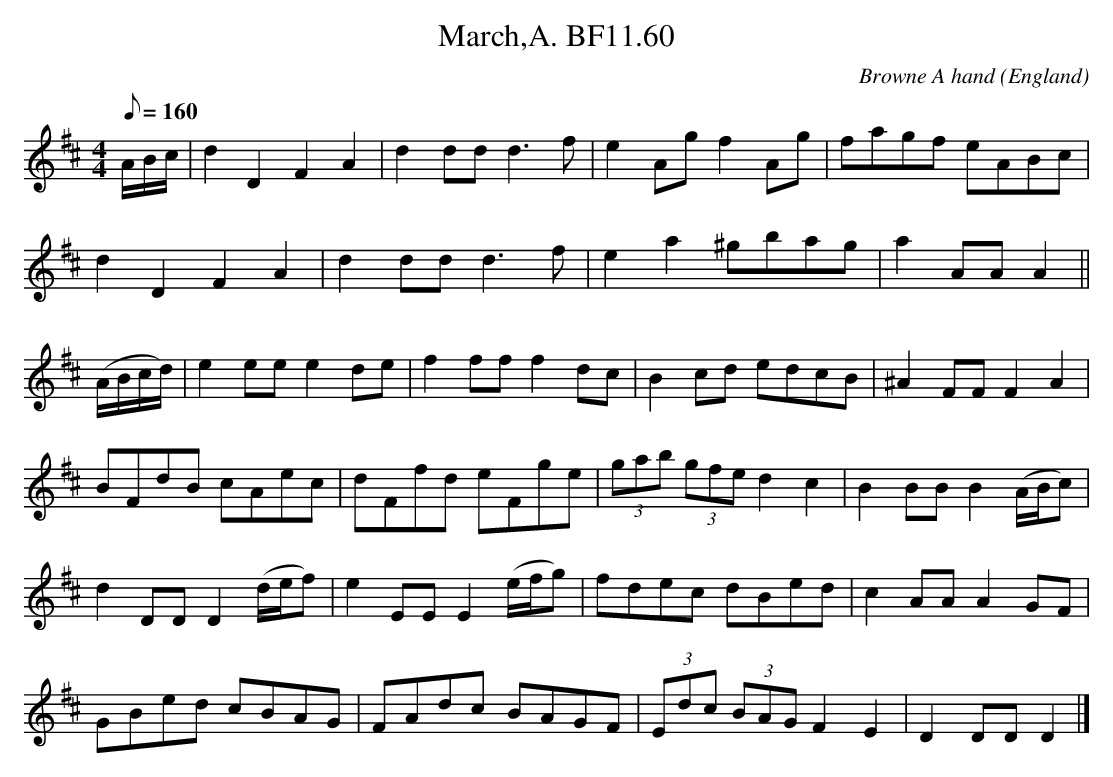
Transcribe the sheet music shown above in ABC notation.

X:1
T:March,A. BF11.60
M:4/4
Q:160
C:Browne A hand
O:England
K:D
A/B/c/|d2D2F2A2|d2ddd3f|e2Agf2Ag|fagf eABc|!
d2D2F2A2|d2ddd3f|e2a2^gbag|a2AAA2||!
(A/B/c/d/)|e2eee2de|f2fff2dc|B2cd edcB|^A2FFF2A2|!
BFdB cAec|dFfd eFge|(3gab (3gfe d2c2|B2BBB2(A/B/c)|!
d2DDD2(d/e/f)|e2EEE2(e/f/g)|fdec dBed|c2AAA2GF|!
GBed cBAG|FAdc BAGF|(3Edc (3BAG F2E2|D2DDD2|]
